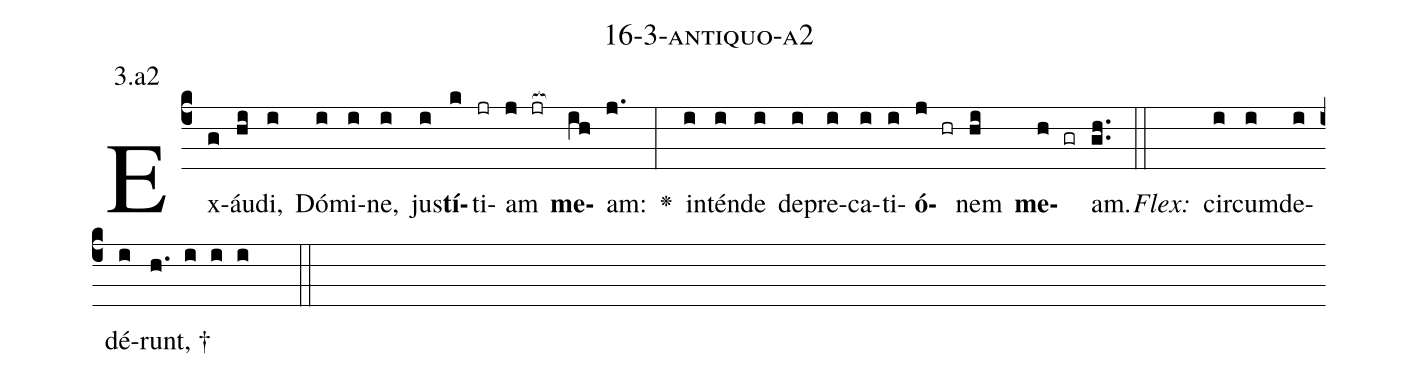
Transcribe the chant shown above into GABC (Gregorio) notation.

name: 16-3-antiquo-a2;
annotation: 3.a2;
%%
(c4)Ex(g)áu(hi)di,(i) Dó(i)mi(i)ne,(i) jus(i)<b>tí</b>(k)ti(jr)am(j jr[ocb:1{]) <b>me</b>(ih[ocb:0}])am:(j.) <v>\greheightstar</v>(:) in(i)tén(i)de(i) de(i)pre(i)ca(i)ti(i)<b>ó</b>(j hr)nem(hi) <b>me</b>(h gr)am.(gh..) (::)
<i>Flex:</i>()  cir(i)cum(i)de(i)dé(i)runt, †(h. i i i  ::)

%E(i) u(i) o(j) u(hi) a(h) e.(gh..) (::)
